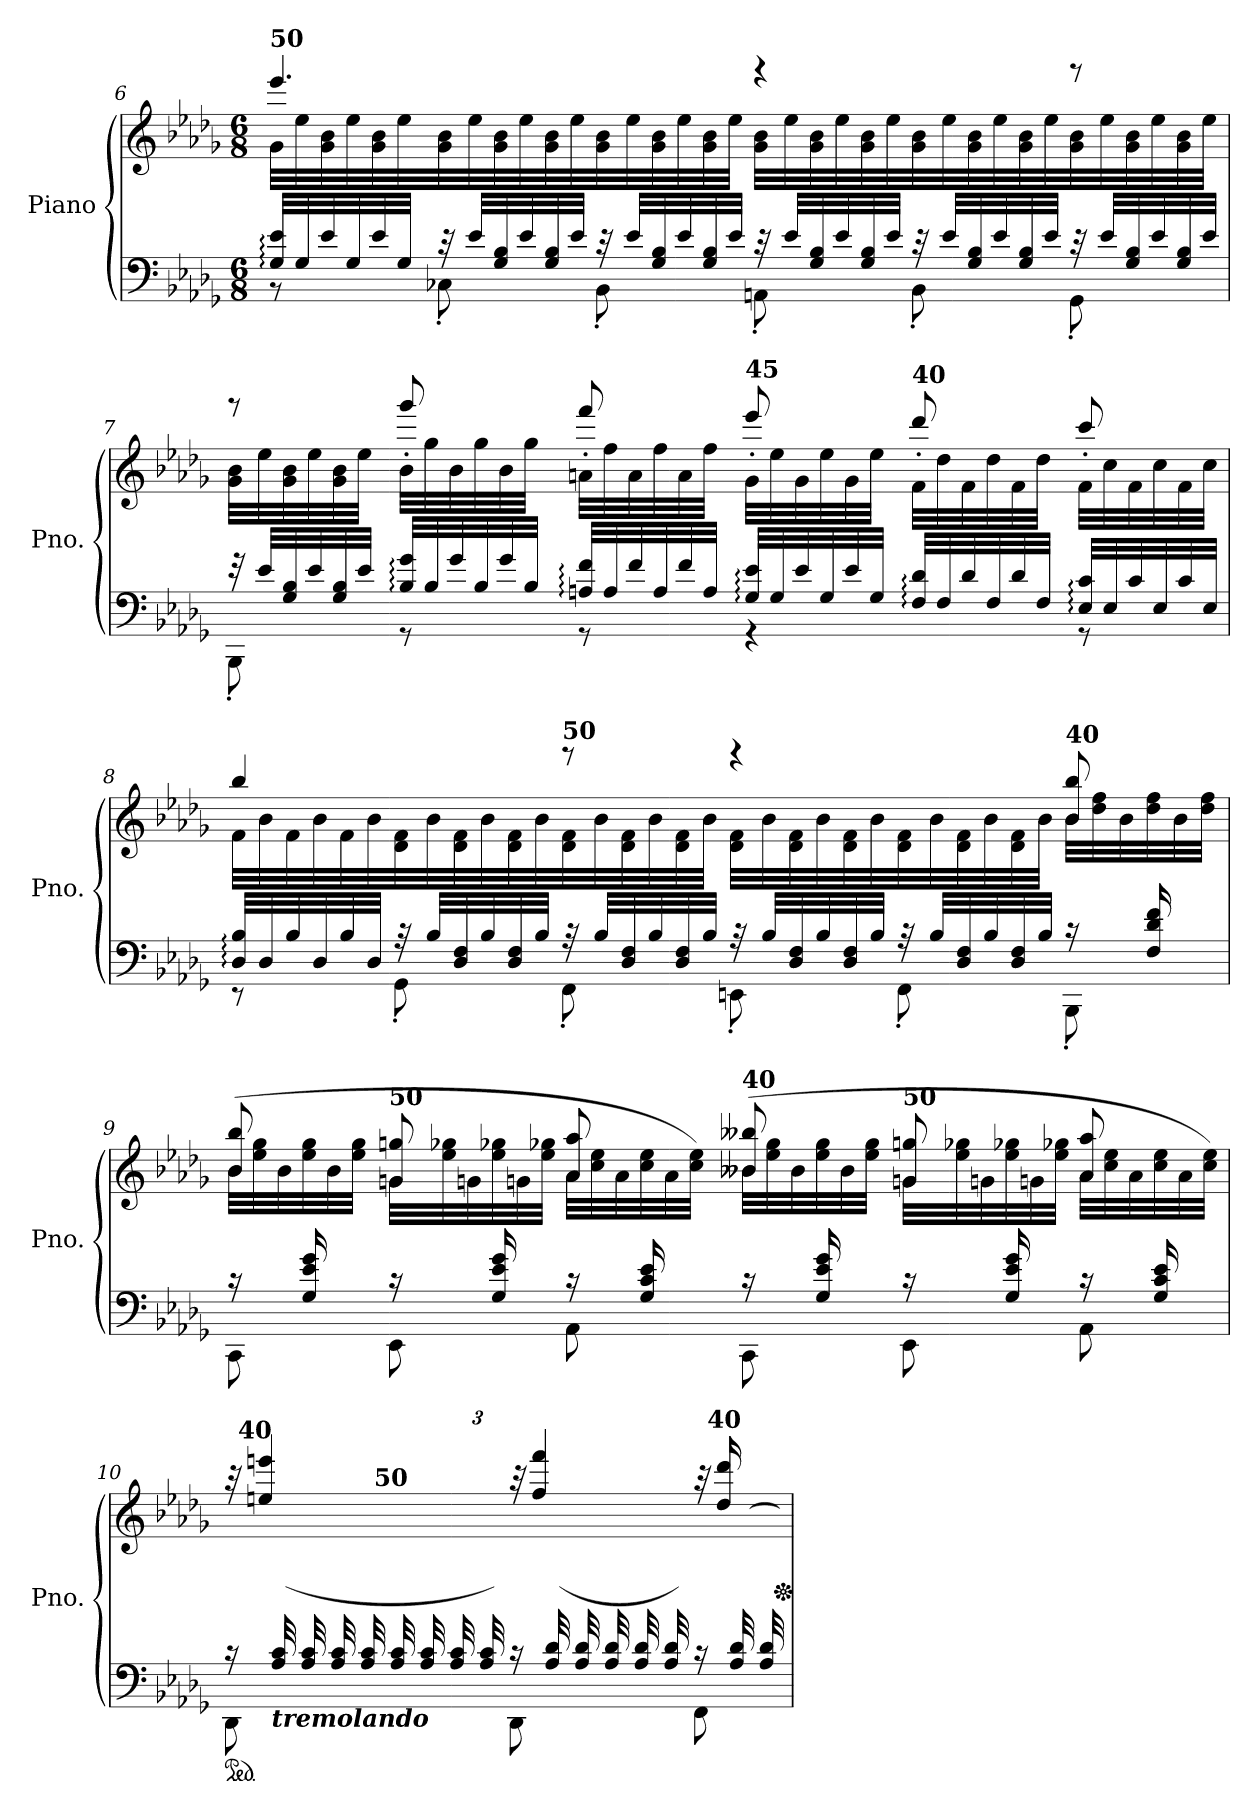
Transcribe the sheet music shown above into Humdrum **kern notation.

**kern	**kern
*part1	*part1
*staff2	*staff1
*I"Piano	*
*I'Pno.	*
!!LO:LB:g=z
*clefF4	*clefG2
*k[b-e-a-d-g-]	*k[b-e-a-d-g-]
*M6/8	*M6/8
*Xtuplet	*Xtuplet
=6	=6
*^	*^
!	!	!LO:TX:a:B:t=50	!
48G-/: 48e-/:LLL	8r	48g-\LLL	4.eee-/
48G-/	.	48ee-\	.
48e-/	.	48g-\ 48b-\	.
48G-/	.	48ee-\	.
48e-/	.	48g-\ 48b-\	.
48G-/JJJ	.	48ee-\	.
48r	8C-X'\	48g-\ 48b-\	.
48e-/LLL	.	48ee-\	.
48G-/ 48B-/	.	48g-\ 48b-\	.
48e-/	.	48ee-\	.
48G-/ 48B-/	.	48g-\ 48b-\	.
48e-/JJJ	.	48ee-\	.
48r	8BB-'\	48g-\ 48b-\	.
48e-/LLL	.	48ee-\	.
48G-/ 48B-/	.	48g-\ 48b-\	.
48e-/	.	48ee-\	.
48G-/ 48B-/	.	48g-\ 48b-\	.
48e-/JJJ	.	48ee-\JJJ	.
48r	8AAn'\	48g-\ 48b-\LLL	4rggg
48e-/LLL	.	48ee-\	.
48G-/ 48B-/	.	48g-\ 48b-\	.
48e-/	.	48ee-\	.
48G-/ 48B-/	.	48g-\ 48b-\	.
48e-/JJJ	.	48ee-\	.
48r	8BB-'\	48g-\ 48b-\	.
48e-/LLL	.	48ee-\	.
48G-/ 48B-/	.	48g-\ 48b-\	.
48e-/	.	48ee-\	.
48G-/ 48B-/	.	48g-\ 48b-\	.
48e-/JJJ	.	48ee-\	.
48r	8GG-'\	48g-\ 48b-\	8rggg
48e-/LLL	.	48ee-\	.
48G-/ 48B-/	.	48g-\ 48b-\	.
48e-/	.	48ee-\	.
48G-/ 48B-/	.	48g-\ 48b-\	.
48e-/JJJ	.	48ee-\JJJ	.
!!LO:LB:g=z	!!
=7	=7	=7	=7
48r	8BBB-'\	48g-\ 48b-\LLL	8rggg
48e-/LLL	.	48ee-\	.
48G-/ 48B-/	.	48g-\ 48b-\	.
48e-/	.	48ee-\	.
48G-/ 48B-/	.	48g-\ 48b-\	.
48e-/JJJ	.	48ee-\JJJ	.
48B-/: 48g-/:LLL	8rGG	48b-\LLL	8ggg-'/
48B-/	.	48gg-\	.
48g-/	.	48b-\	.
48B-/	.	48gg-\	.
48g-/	.	48b-\	.
48B-/JJJ	.	48gg-\JJJ	.
48An/: 48f/:LLL	8rGG	48an\LLL	8fff'/
48A/	.	48ff\	.
48f/	.	48a\	.
48A/	.	48ff\	.
48f/	.	48a\	.
48A/JJJ	.	48ff\JJJ	.
!	!	!LO:TX:a:B:t=45	!
48G-/: 48e-/:LLL	4rGG	48g-\LLL	8eee-'/
48G-/	.	48ee-\	.
48e-/	.	48g-\	.
48G-/	.	48ee-\	.
48e-/	.	48g-\	.
48G-/JJJ	.	48ee-\JJJ	.
!	!	!LO:TX:a:B:t=40	!
48F/: 48d-/:LLL	.	48f\LLL	8ddd-'/
48F/	.	48dd-\	.
48d-/	.	48f\	.
48F/	.	48dd-\	.
48d-/	.	48f\	.
48F/JJJ	.	48dd-\JJJ	.
48E-/: 48c/:LLL	8rGG	48f\LLL	8ccc'/
48E-/	.	48cc\	.
48c/	.	48f\	.
48E-/	.	48cc\	.
48c/	.	48f\	.
48E-/JJJ	.	48cc\JJJ	.
!!LO:PB:g=z	!!
=8	=8	=8	=8
48D-/: 48B-/:LLL	8r	48f\LLL	4bb-/
48D-/	.	48b-\	.
48B-/	.	48f\	.
48D-/	.	48b-\	.
48B-/	.	48f\	.
48D-/JJJ	.	48b-\	.
48r	8GG-'\	48d-\ 48f\	.
48B-/LLL	.	48b-\	.
48D-/ 48F/	.	48d-\ 48f\	.
48B-/	.	48b-\	.
48D-/ 48F/	.	48d-\ 48f\	.
48B-/JJJ	.	48b-\	.
!	!	!LO:TX:a:B:t=50	!
48r	8FF'\	48d-\ 48f\	8rggg
48B-/LLL	.	48b-\	.
48D-/ 48F/	.	48d-\ 48f\	.
48B-/	.	48b-\	.
48D-/ 48F/	.	48d-\ 48f\	.
48B-/JJJ	.	48b-\JJJ	.
48r	8EEn'\	48d-\ 48f\LLL	4rggg
48B-/LLL	.	48b-\	.
48D-/ 48F/	.	48d-\ 48f\	.
48B-/	.	48b-\	.
48D-/ 48F/	.	48d-\ 48f\	.
48B-/JJJ	.	48b-\	.
48r	8FF'\	48d-\ 48f\	.
48B-/LLL	.	48b-\	.
48D-/ 48F/	.	48d-\ 48f\	.
48B-/	.	48b-\	.
48D-/ 48F/	.	48d-\ 48f\	.
48B-/JJJ	.	48b-\JJJ	.
!	!	!LO:TX:a:B:t=40	!
16r	8BBB-'\	48b-\LLL	8b-/ 8bb-/
.	.	48dd-\ 48ff\	.
.	.	48b-\	.
16F/ 16d-/ 16f/	.	48dd-\ 48ff\	.
.	.	48b-\	.
.	.	48dd-\ 48ff\JJJ	.
!!LO:LB:g=z	!!
=9	=9	=9	=9
16r	8CC\	(>48b-\LLL	8b-/ 8bb-/
.	.	48ee-\ 48gg-\	.
.	.	48b-\	.
16G-/ 16e-/ 16g-/	.	48ee-\ 48gg-\	.
.	.	48b-\	.
.	.	48ee-\ 48gg-\JJJ	.
!	!	!LO:TX:a:B:t=50	!
16r	8EE-\	48gn\LLL	8g/ 8ggn/
.	.	48ee-\ 48gg-X\	.
.	.	48gn\	.
16G-/ 16e-/ 16g-/	.	48ee-\ 48gg-X\	.
.	.	48gn\	.
.	.	48ee-\ 48gg-X\JJJ	.
16r	8AA-\	48a-\LLL	8a-/ 8aa-/
.	.	48cc\ 48ee-\	.
.	.	48a-\	.
16G-/ 16c/ 16e-/	.	48cc\ 48ee-\	.
.	.	48a-\	.
.	.	48cc\ 48ee-\JJJ)	.
!	!	!LO:TX:a:B:t=40	!
16r	8CC\	(>48b--X\LLL	8b--/ 8bb--X/
.	.	48ee-\ 48gg-\	.
.	.	48b--\	.
16G-/ 16e-/ 16g-/	.	48ee-\ 48gg-\	.
.	.	48b--\	.
.	.	48ee-\ 48gg-\JJJ	.
!	!	!LO:TX:a:B:t=50	!
16r	8EE-\	48gn\LLL	8g/ 8ggn/
.	.	48ee-\ 48gg-X\	.
.	.	48gn\	.
16G-/ 16e-/ 16g-/	.	48ee-\ 48gg-X\	.
.	.	48gn\	.
.	.	48ee-\ 48gg-X\JJJ	.
16r	8AA-\	48a-\LLL	8a-/ 8aa-/
.	.	48cc\ 48ee-\	.
.	.	48a-\	.
16G-/ 16c/ 16e-/	.	48cc\ 48ee-\	.
.	.	48a-\	.
.	.	48cc\ 48ee-\JJJ)	.
!!LO:LB:g=z	!!
=10	=10	=10	=10
*ped	*	*	*
*	*	*tuplet	*
*	*	*Xbrackettup	*
24r	8DD-\	48raa	16ryy
!	!	!LO:TX:a:B:t=40	!
.	.	6een/ 6eeen/	.
!LO:TX:b:Bi:t=tremolando	!	!	!
48A-/ 48c/LLL	.	.	.
48ryy	.	.	(48en\ 48a-\
48A-/ 48c/	.	.	48ryy
48ryy	.	.	48e\ 48a-\
48A-/ 48c/	4ryy	.	48ryy
48ryy	.	.	48e\ 48a-\
48A-/ 48c/	.	.	48ryy
!	!	!LO:TX:a:B:t=50	!
48ryy	.	6rAyy	48e\ 48a-\
48A-/ 48c/	.	.	48ryy
48ryy	.	.	48e\ 48a-\
48A-/ 48c/	.	.	48ryy
48ryy	.	.	48e\ 48a-\
48A-/ 48c/	.	.	48ryy
48ryy	.	.	48e\ 48a-\
48A-/ 48c/	.	.	48ryy
48ryy	.	48rFyy	48e\ 48a-\JJJ)
24r	8DD-\	48raa	16ryy
.	.	6ff/ 6fff/	.
48A-/ 48d-/LLL	.	.	.
48ryy	.	.	(48f\ 48a-\
48A-/ 48d-/	.	.	48ryy
48ryy	.	.	48f\ 48a-\
48A-/ 48d-/	8ryy	.	48ryy
48ryy	.	.	48f\ 48a-\
48A-/ 48d-/	.	.	48ryy
48ryy	.	24rAyy	48f\ 48a-\
48A-/ 48d-/	.	.	48ryy
48ryy	.	48rAyy	48f\ 48a-\JJJ)
24r	8FF\	48raa	16ryy
!	!	!LO:TX:a:B:t=40	!
.	.	24dd-/ 24ddd-/	.
48A-/ 48d-/LLL	.	.	.
48ryy	.	24rcyy	(48f\ 48a-\
48A-/ 48d-/	.	.	48ryy
48ryy	.	48rAyy	48f\ 48a-\JJJ)
*v	*v	*	*
*	*Xped	*
*	*v	*v
=	=
*-	*-
